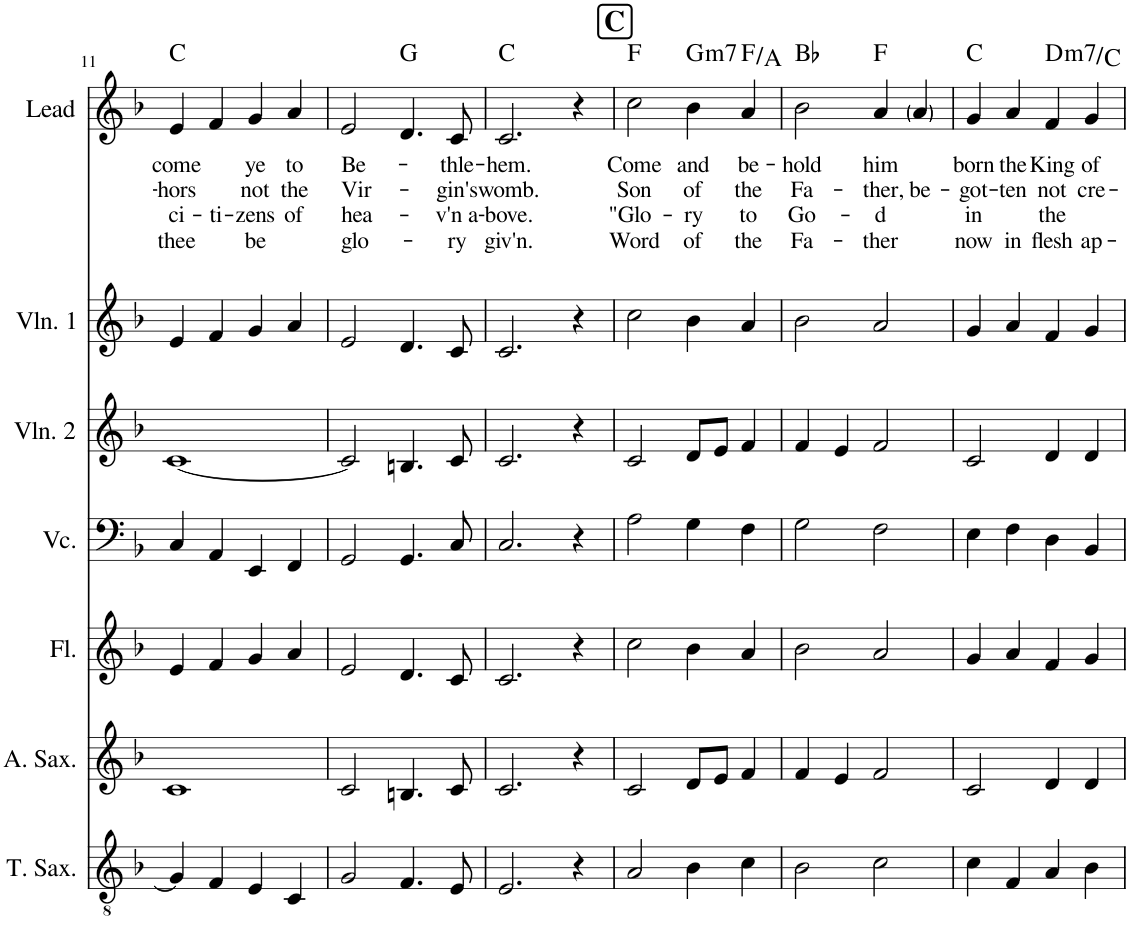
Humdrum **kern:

**kern	**kern	**kern	**kern	**kern	**kern	**kern	**text	**text	**text	**text	**harte
*part7	*part6	*part5	*part4	*part3	*part2	*part1	*part1	*part1	*part1	*part1	*part1
*staff7	*staff6	*staff5	*staff4	*staff3	*staff2	*staff1	*staff1	*staff1	*staff1	*staff1	*
*I"Tenor Saxophone	*I"Alto Saxophone	*I"Flute	*I"Violoncello	*I"Violin 2	*I"Violin 1	*I"Lead	*	*	*	*	*
*I'T. Sax.	*I'A. Sax.	*I'Fl.	*I'Vc.	*I'Vln. 2	*I'Vln. 1	*I'Lead	*	*	*	*	*
!!LO:PB:g=z
*clefGv2	*clefG2	*clefG2	*clefF4	*clefG2	*clefG2	*clefG2	*	*	*	*	*
*ITrd8c14	*ITrd5c9	*	*	*	*	*	*	*	*	*	*
*k[b-]	*k[b-]	*k[b-]	*k[b-]	*k[b-]	*k[b-]	*k[b-]	*	*	*	*	*
*M4/4	*M4/4	*M4/4	*M4/4	*M4/4	*M4/4	*M4/4	*	*	*	*	*
=11	=11	=11	=11	=11	=11	=11	=11	=11	=11	=11	=11
!	!	!	!	!	!	!	!LO:LY:b	!LO:LY:b	!LO:LY:b	!LO:LY:b	!
4G/]	1c	4e/	4C/	[1c	4e/	4e/	come	-hors	ci-	thee	C:maj
!	!	!	!	!	!	!	!	!	!LO:LY:b	!	!
4F/	.	4f/	4AA/	.	4f/	4f/	.	.	-ti-	.	.
!	!	!	!	!	!	!	!LO:LY:b	!LO:LY:b	!LO:LY:b	!LO:LY:b	!
4E/	.	4g/	4EE/	.	4g/	4g/	ye	not	-zens	be	.
!	!	!	!	!	!	!	!LO:LY:b	!LO:LY:b	!LO:LY:b	!	!
4C/	.	4a/	4FF/	.	4a/	4a/	to	the	of	.	.
=12	=12	=12	=12	=12	=12	=12	=12	=12	=12	=12	=12
!	!	!	!	!	!	!	!LO:LY:b	!LO:LY:b	!LO:LY:b	!LO:LY:b	!
2G/	2c/	2e/	2GG/	2c/]	2e/	2e/	Be-	Vir-	hea-	glo-	.
4.F/	4.Bn/	4.d/	4.GG/	4.Bn/	4.d/	4.d/	.	.	.	.	G:maj
!	!	!	!	!	!	!	!LO:LY:b	!LO:LY:b	!LO:LY:b	!LO:LY:b	!
8E/	8c/	8c/	8C/	8c/	8c/	8c/	-thle-	-gin's	-v'n a-	-ry	.
=13	=13	=13	=13	=13	=13	=13	=13	=13	=13	=13	=13
!	!	!	!	!	!	!	!LO:LY:b	!LO:LY:b	!LO:LY:b	!LO:LY:b	!
2.E/	2.c/	2.c/	2.C/	2.c/	2.c/	2.c/	-hem.	womb.	-bove.	giv'n.	C:maj
4r	4r	4r	4r	4r	4r	4r	.	.	.	.	.
!!LO:REH:place=s1:a:B:cj:fs=14:t=C
=14	=14	=14	=14	=14	=14	=14	=14	=14	=14	=14	=14
!	!	!	!	!	!	!	!LO:LY:b	!LO:LY:b	!LO:LY:b	!LO:LY:b	!
2A/	2c/	2cc\	2A\	2c/	2cc\	2cc\	Come	Son	"Glo-	Word	F:maj
!	!	!	!	!	!	!	!LO:LY:b	!LO:LY:b	!LO:LY:b	!LO:LY:b	!LO:H:kt=m7
4B-\	8d/L	4b-\	4G\	8d/L	4b-\	4b-\	and	of	-ry	of	G:min7
.	8e/J	.	.	8e/J	.	.	.	.	.	.	.
!	!	!	!	!	!	!	!LO:LY:b	!LO:LY:b	!LO:LY:b	!LO:LY:b	!
4c\	4f/	4a/	4F\	4f/	4a/	4a/	be-	the	to	the	F:maj/3
=15	=15	=15	=15	=15	=15	=15	=15	=15	=15	=15	=15
!	!	!	!	!	!	!	!LO:LY:b	!LO:LY:b	!LO:LY:b	!LO:LY:b	!
2B-\	4f/	2b-\	2G\	4f/	2b-\	2b-\	-hold	Fa-	Go-	Fa-	Bb:maj
.	4e/	.	.	4e/	.	.	.	.	.	.	.
!	!	!	!	!	!	!	!LO:LY:b	!LO:LY:b	!LO:LY:b	!LO:LY:b	!
2c\	2f/	2a/	2F\	2f/	2a/	4a/	him	-ther,	-d	-ther	F:maj
!	!	!	!	!	!	!	!	!LO:LY:b	!	!	!
.	.	.	.	.	.	4a/	.	be-	.	.	.
=16	=16	=16	=16	=16	=16	=16	=16	=16	=16	=16	=16
!	!	!	!	!	!	!	!LO:LY:b	!LO:LY:b	!LO:LY:b	!LO:LY:b	!
4c\	2c/	4g/	4E\	2c/	4g/	4g/	born	-got-	in	now	C:maj
!	!	!	!	!	!	!	!LO:LY:b	!LO:LY:b	!	!LO:LY:b	!
4F/	.	4a/	4F\	.	4a/	4a/	the	-ten	.	in	.
!	!	!	!	!	!	!	!LO:LY:b	!LO:LY:b	!LO:LY:b	!LO:LY:b	!LO:H:kt=m7
4A/	4d/	4f/	4D\	4d/	4f/	4f/	King	not	the	flesh	D:min7/b7
!	!	!	!	!	!	!	!LO:LY:b	!LO:LY:b	!	!LO:LY:b	!
4B-\	4d/	4g/	4BB-/	4d/	4g/	4g/	of	cre-	.	ap-	.
=	=	=	=	=	=	=	=	=	=	=	=
*-	*-	*-	*-	*-	*-	*-	*-	*-	*-	*-	*-
